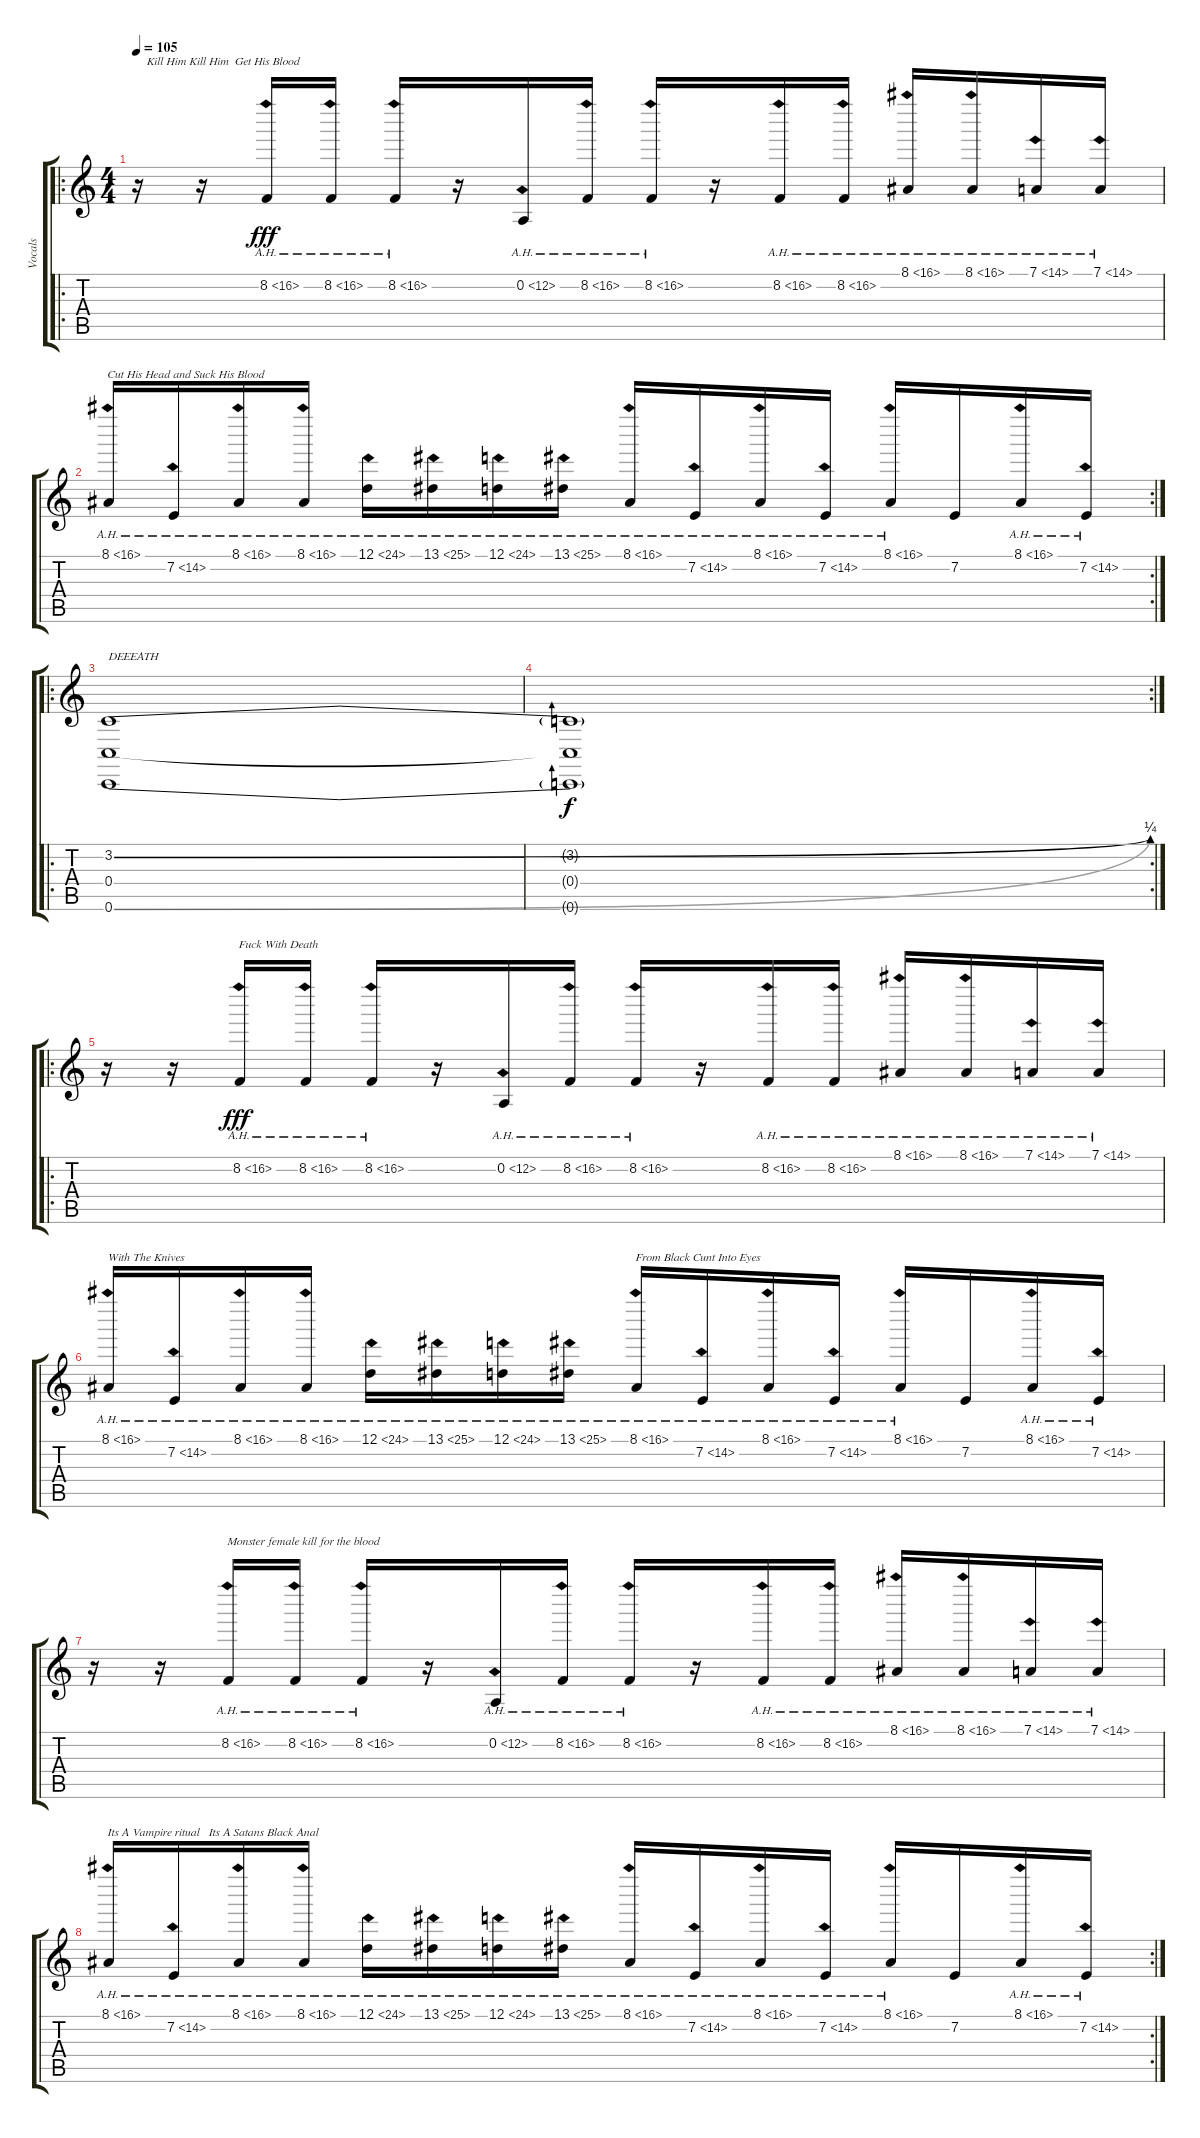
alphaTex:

\track ("Vocals" "Vocals") {instrument gunshot}
\staff {score tabs}
\tuning (D4 A3 F3 C3 G2 C2) {hide}
\ro
\ts (4 4)
\tempo 105
\clef g2
\ks c
r.16{txt "   Kill Him Kill Him  Get His Blood" dy f} r.16 8.2{ah 8}.16{dy fff} 8.2{ah 8}.16 8.2{ah 8}.16 r.16 0.2{ah 12}.16 8.2{ah 8}.16 8.2{ah 8}.16 r.16 8.2{ah 8}.16 8.2{ah 8}.16 8.1{ah 8}.16 8.1{ah 8}.16 7.1{ah 7}.16 7.1{ah 7}.16 |
\rc 2
8.1{ah 8}.16{txt "Cut His Head and Suck His Blood"} 7.2{ah 7}.16 8.1{ah 8}.16 8.1{ah 8}.16 12.1{ah 12}.16 13.1{ah 12}.16 12.1{ah 12}.16 13.1{ah 12}.16 8.1{ah 8}.16 7.2{ah 7}.16 8.1{ah 8}.16 7.2{ah 7}.16 8.1{ah 8}.16 7.2.16 8.1{ah 8}.16 7.2{ah 7}.16 |
\ro
(3.2{be (bend 0 0 60 1)} 0.4 0.6{be (bend 0 0 60 1)}).1{txt "DEEEATH" instrument lead8bassandlead} |
\rc 2
(3.2{t} 0.4{t} 0.6{t}).1{dy f} |
\ro
r.16{instrument gunshot} r.16 8.2{ah 8}.16{txt "Fuck With Death" dy fff} 8.2{ah 8}.16 8.2{ah 8}.16 r.16 0.2{ah 12}.16 8.2{ah 8}.16 8.2{ah 8}.16 r.16 8.2{ah 8}.16 8.2{ah 8}.16 8.1{ah 8}.16 8.1{ah 8}.16 7.1{ah 7}.16 7.1{ah 7}.16 |
8.1{ah 8}.16{txt "With The Knives"} 7.2{ah 7}.16 8.1{ah 8}.16 8.1{ah 8}.16 12.1{ah 12}.16 13.1{ah 12}.16 12.1{ah 12}.16 13.1{ah 12}.16 8.1{ah 8}.16{txt "From Black Cunt Into Eyes"} 7.2{ah 7}.16 8.1{ah 8}.16 7.2{ah 7}.16 8.1{ah 8}.16 7.2.16 8.1{ah 8}.16 7.2{ah 7}.16 |
r.16 r.16 8.2{ah 8}.16{txt "Monster female kill for the blood"} 8.2{ah 8}.16 8.2{ah 8}.16 r.16 0.2{ah 12}.16 8.2{ah 8}.16 8.2{ah 8}.16 r.16 8.2{ah 8}.16 8.2{ah 8}.16 8.1{ah 8}.16 8.1{ah 8}.16 7.1{ah 7}.16 7.1{ah 7}.16 |
\rc 2
8.1{ah 8}.16{txt "Its A Vampire ritual   Its A Satans Black Anal"} 7.2{ah 7}.16 8.1{ah 8}.16 8.1{ah 8}.16 12.1{ah 12}.16 13.1{ah 12}.16 12.1{ah 12}.16 13.1{ah 12}.16 8.1{ah 8}.16 7.2{ah 7}.16 8.1{ah 8}.16 7.2{ah 7}.16 8.1{ah 8}.16 7.2.16 8.1{ah 8}.16 7.2{ah 7}.16
